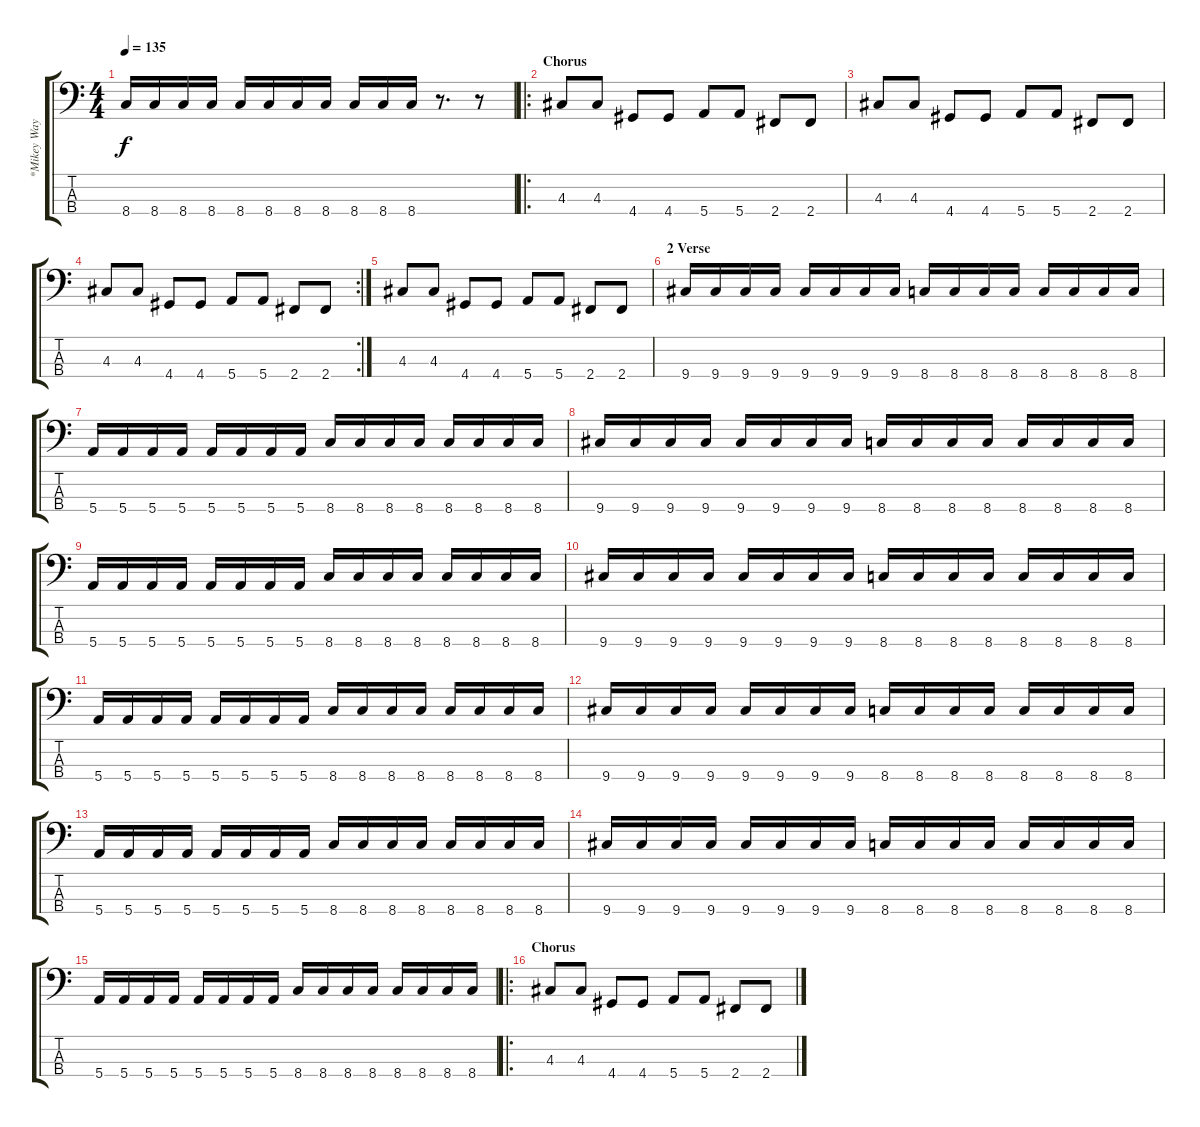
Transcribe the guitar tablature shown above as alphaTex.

\track ("*Mikey Way" "*Mikey Way") {instrument electricbasspick}
\staff {score tabs}
\tuning (G2 D2 A1 E1) {hide}
\ts (4 4)
\tempo 135
\clef f4
\ks c
8.4.16{dy f} 8.4.16 8.4.16 8.4.16 8.4.16 8.4.16 8.4.16 8.4.16 8.4.16 8.4.16 8.4.16 r.8{d} r.8 |
\ro
\section ("" "Chorus")
4.3.8 4.3.8 4.4.8 4.4.8 5.4.8 5.4.8 2.4.8 2.4.8 |
4.3.8 4.3.8 4.4.8 4.4.8 5.4.8 5.4.8 2.4.8 2.4.8 |
\rc 2
4.3.8 4.3.8 4.4.8 4.4.8 5.4.8 5.4.8 2.4.8 2.4.8 |
4.3.8 4.3.8 4.4.8 4.4.8 5.4.8 5.4.8 2.4.8 2.4.8 |
\section ("" "2 Verse")
9.4.16 9.4.16 9.4.16 9.4.16 9.4.16 9.4.16 9.4.16 9.4.16 8.4.16 8.4.16 8.4.16 8.4.16 8.4.16 8.4.16 8.4.16 8.4.16 |
5.4.16 5.4.16 5.4.16 5.4.16 5.4.16 5.4.16 5.4.16 5.4.16 8.4.16 8.4.16 8.4.16 8.4.16 8.4.16 8.4.16 8.4.16 8.4.16 |
9.4.16 9.4.16 9.4.16 9.4.16 9.4.16 9.4.16 9.4.16 9.4.16 8.4.16 8.4.16 8.4.16 8.4.16 8.4.16 8.4.16 8.4.16 8.4.16 |
5.4.16 5.4.16 5.4.16 5.4.16 5.4.16 5.4.16 5.4.16 5.4.16 8.4.16 8.4.16 8.4.16 8.4.16 8.4.16 8.4.16 8.4.16 8.4.16 |
9.4.16 9.4.16 9.4.16 9.4.16 9.4.16 9.4.16 9.4.16 9.4.16 8.4.16 8.4.16 8.4.16 8.4.16 8.4.16 8.4.16 8.4.16 8.4.16 |
5.4.16 5.4.16 5.4.16 5.4.16 5.4.16 5.4.16 5.4.16 5.4.16 8.4.16 8.4.16 8.4.16 8.4.16 8.4.16 8.4.16 8.4.16 8.4.16 |
9.4.16 9.4.16 9.4.16 9.4.16 9.4.16 9.4.16 9.4.16 9.4.16 8.4.16 8.4.16 8.4.16 8.4.16 8.4.16 8.4.16 8.4.16 8.4.16 |
5.4.16 5.4.16 5.4.16 5.4.16 5.4.16 5.4.16 5.4.16 5.4.16 8.4.16 8.4.16 8.4.16 8.4.16 8.4.16 8.4.16 8.4.16 8.4.16 |
9.4.16 9.4.16 9.4.16 9.4.16 9.4.16 9.4.16 9.4.16 9.4.16 8.4.16 8.4.16 8.4.16 8.4.16 8.4.16 8.4.16 8.4.16 8.4.16 |
5.4.16 5.4.16 5.4.16 5.4.16 5.4.16 5.4.16 5.4.16 5.4.16 8.4.16 8.4.16 8.4.16 8.4.16 8.4.16 8.4.16 8.4.16 8.4.16 |
\ro
\section ("" "Chorus")
4.3.8 4.3.8 4.4.8 4.4.8 5.4.8 5.4.8 2.4.8 2.4.8
